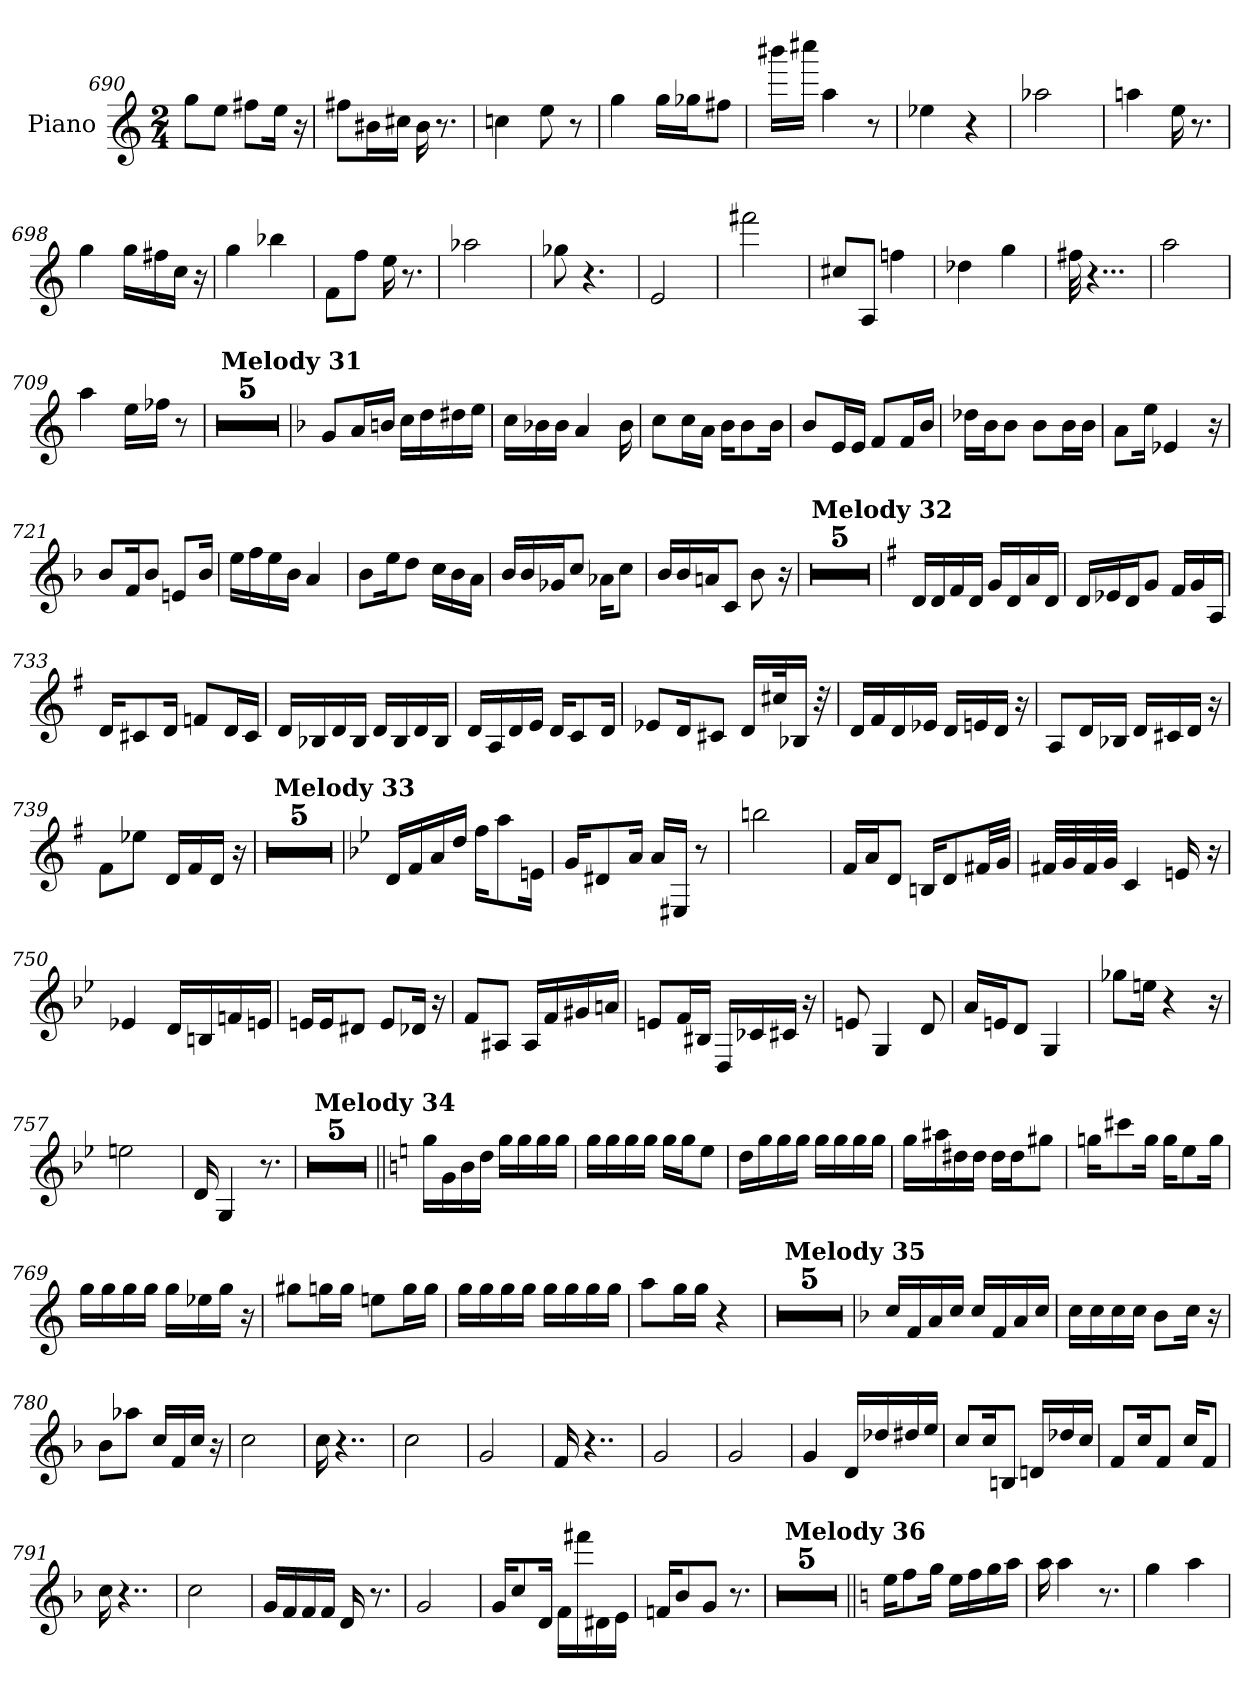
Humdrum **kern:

**kern
*part1
*staff1
*I"Piano
*I'Pno
*clefG2
*k[]
*C:
*M2/4
=690
8gg\L
8ee\J
8ff#X\L
16ee\Jk
16r
=691
8ff#X\L
16b#X\L
16cc#X\JJ
16b#\
8.r
!!LO:LB:g=z
=692
4ccn\
8ee\
8r
=693
4gg\
16gg\LL
16gg-X\J
8ff#X\J
=694
16bbb#X\LL
16cccc#X\JJ
4aa\
8r
=695
4ee-X\
4r
=696
2aa-X\
=697
4aan\
16ee\
8.r
=698
4gg\
16gg\LL
16ff#X\
16cc\JJ
16r
=699
4gg\
4bb-X\
!!LO:LB:g=z
=700
8f\L
8ff\J
16ee\
8.r
=701
2aa-X\
=702
8gg-X\
4.r
=703
2e/
=704
2fff#X\
=705
8cc#X/L
8A/J
4ffn\
=706
4dd-X\
4gg\
=707
32ff#X\
4...r
=708
2aa\
=709
4aa\
16ee\LL
16ff-X\JJ
8r
!!LO:LB:g=z
=710
2r
=711
2r
=712
2r
=713
2r
=714
2r
!!LO:REH:place=s1:b:enc=none:fs=14:t=Melody 31
=715
*k[b-]
*F:
8g/L
16a/L
16bn/JJ
16cc\LL
16dd\
16dd#X\
16ee\JJ
=716
16cc\LL
16b-X\
16b-\JJ
4a/
16b-\
=717
8cc\L
16cc\L
16a\JJ
16b-\KL
8b-\
16b-\Jk
!!LO:LB:g=z
=718
8b-/L
16e/L
16e/JJ
8f/L
16f/L
16b-/JJ
=719
16dd-X\LL
16b-\J
8b-\J
8b-\L
16b-\L
16b-\JJ
=720
8a\L
16ee\Jk
4e-X/
16r
=721
8b-/L
16f/K
8b-/J
8en/L
16b-/Jk
=722
16ee\LL
16ff\
16ee\
16b-\JJ
4a/
=723
8b-\L
16ee\K
8dd\J
16cc\LL
16b-\
16a\JJ
!!LO:LB:g=z
=724
16b-/LL
16b-/
16g-X/J
8cc/J
16a-X\KL
8cc\J
=725
16b-/LL
16b-/
16an/J
8c/J
8b-\
16r
=726
2r
=727
2r
=728
2r
=729
2r
=730
2r
!!LO:REH:place=s1:b:enc=none:fs=14:t=Melody 32
=731
*k[f#]
*G:
16d/LL
16d/
16f#/
16d/JJ
16g/LL
16d/
16a/
16d/JJ
!!LO:LB:g=z
=732
16d/LL
16e-X/
16d/J
8g/J
16f#/LL
16g/
16A/JJ
=733
16d/KL
8c#X/
16d/Jk
8fn/L
16d/L
16c#/JJ
=734
16d/LL
16B-X/
16d/
16B-/JJ
16d/LL
16B-/
16d/
16B-/JJ
=735
16d/LL
16A/
16d/
16e/JJ
16d/KL
8c/
16d/Jk
=736
8e-X/L
16d/K
8c#X/J
16d/LL
32cc#X/K
16B-X/JJ
32r
!!LO:LB:g=z
=737
16d/LL
16f#/
16d/
16e-X/JJ
16d/LL
16en/
16d/JJ
16r
=738
8A/L
16d/L
16B-X/JJ
16d/LL
16c#X/
16d/JJ
16r
=739
8f#\L
8ee-X\J
16d/LL
16f#/
16d/JJ
16r
=740
2r
=741
2r
=742
2r
=743
2r
!!LO:LB:g=z
=744
2r
!!LO:REH:place=s1:b:enc=none:fs=14:t=Melody 33
=745
*k[b-e-]
*B-:
16d/LL
16f/
16a/
16dd/JJ
16ff\KL
8aa\
16en\Jk
=746
16g/KL
8d#X/
16a/Jk
16a/LL
16E#X/JJ
8r
=747
2bbn\
=748
16f/LL
16a/J
8d/J
16Bn/KL
8d/
32f#X/LL
32g/JJJ
=749
32f#X/LLL
32g/
32f#/
32g/JJJ
4c/
16en/
16r
!!LO:LB:g=z
=750
4e-X/
16d/LL
16Bn/
16fn/
16en/JJ
=751
16en/LL
16e/J
8d#X/J
8e/L
16d-X/Jk
16r
=752
8f/L
8A#X/J
16A#/LL
16f/
16g#X/
16an/JJ
=753
8en/L
16f/L
16B#X/JJ
16D/LL
16c-X/
16c#X/JJ
16r
=754
8en/
4G/
8d/
!!LO:LB:g=z
=755
16a/LL
16en/J
8d/J
4G/
=756
8gg-X\L
16een\Jk
4r
16r
=757
2een\
=758
16d/
4G/
8.r
=759
2r
=760
2r
=761
2r
=762
2r
=763
2r
!!LO:PB:g=z
!!LO:REH:place=s1:b:enc=none:fs=14:t=Melody 34
=764||
*k[]
*C:
16gg\LL
16g\
16b\
16dd\JJ
16gg\LL
16gg\
16gg\
16gg\JJ
=765
16gg\LL
16gg\
16gg\
16gg\JJ
16gg\LL
16gg\J
8ee\J
=766
16dd\LL
16gg\
16gg\
16gg\JJ
16gg\LL
16gg\
16gg\
16gg\JJ
=767
16gg\LL
16aa#X\
16dd#X\
16dd#\JJ
16dd#\LL
16dd#\J
8gg#X\J
=768
16ggn\KL
8ccc#X\
16gg\Jk
16gg\KL
8ee\
16gg\Jk
!!LO:LB:g=z
=769
16gg\LL
16gg\
16gg\
16gg\JJ
16gg\LL
16ee-X\
16gg\JJ
16r
=770
8gg#X\L
16ggn\L
16gg\JJ
8een\L
16gg\L
16gg\JJ
=771
16gg\LL
16gg\
16gg\
16gg\JJ
16gg\LL
16gg\
16gg\
16gg\JJ
=772
8aa\L
16gg\L
16gg\JJ
4r
=773
2r
=774
2r
=775
2r
=776
2r
!!LO:LB:g=z
=777
2r
!!LO:REH:place=s1:b:enc=none:fs=14:t=Melody 35
=778
*k[b-]
*F:
16cc/LL
16f/
16a/
16cc/JJ
16cc/LL
16f/
16a/
16cc/JJ
=779
16cc\LL
16cc\
16cc\
16cc\JJ
8b-\L
16cc\Jk
16r
=780
8b-\L
8aa-X\J
16cc/LL
16f/
16cc/JJ
16r
=781
2cc\
=782
16cc\
4..r
=783
2cc\
=784
2g/
!!LO:LB:g=z
=785
16f/
4..r
=786
2g/
=787
2g/
=788
4g/
16d/LL
16dd-X/
16dd#X/
16ee/JJ
=789
8cc/L
16cc/K
8Bn/J
16dn/LL
16dd-X/
16cc/JJ
=790
8f/L
16cc/K
8f/J
16cc/KL
8f/J
=791
16cc\
4..r
=792
2cc\
!!LO:LB:g=z
=793
16g/LL
16f/
16f/
16f/JJ
16d/
8.r
=794
2g/
=795
16g/KL
8cc/
16d/Jk
16f\LL
16fff#X\
16d#X\
16e\JJ
=796
16fn/KL
8b-/
8g/J
8.r
=797
2r
=798
2r
=799
2r
=800
2r
=801
2r
!!LO:LB:g=z
!!LO:REH:place=s1:b:enc=none:fs=14:t=Melody 36
=802||
*k[]
*C:
16ee\KL
8ff\
16gg\Jk
16ee\LL
16ff\
16gg\
16aa\JJ
=803
16aa\
4aa\
8.r
=804
4gg\
4aa\
=
*-
